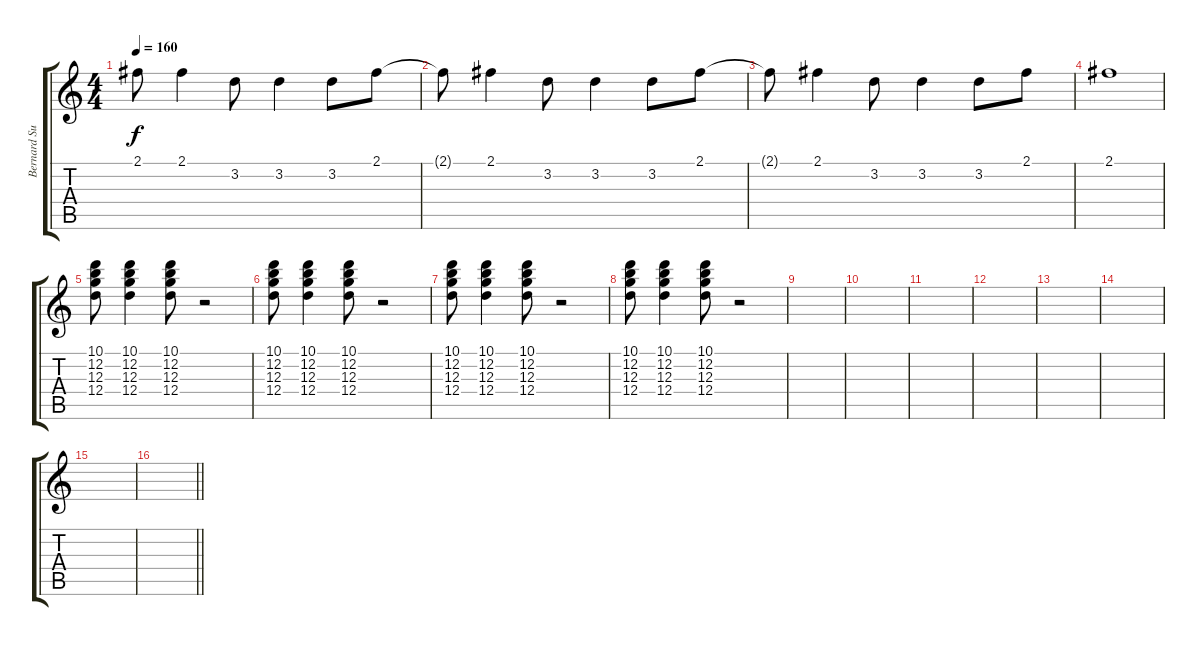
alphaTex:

\track ("Bernard Sumner" "Bernard Su") {instrument overdrivenguitar}
\staff {score tabs}
\tuning (E4 B3 G3 D3 A2 E2) {hide}
\ts (4 4)
\tempo 160
\clef g2
\ks c
2.1{t}.8{dy f} 2.1.4 3.2.8 3.2.4 3.2.8 2.1.8 |
2.1{t}.8 2.1.4 3.2.8 3.2.4 3.2.8 2.1.8 |
2.1{t}.8 2.1.4 3.2.8 3.2.4 3.2.8 2.1.8 |
2.1.1 |
(10.1 12.2 12.3 12.4).8 (10.1 12.2 12.3 12.4).4 (10.1 12.2 12.3 12.4).8 r.2 |
(10.1 12.2 12.3 12.4).8 (10.1 12.2 12.3 12.4).4 (10.1 12.2 12.3 12.4).8 r.2 |
(10.1 12.2 12.3 12.4).8 (10.1 12.2 12.3 12.4).4 (10.1 12.2 12.3 12.4).8 r.2 |
(10.1 12.2 12.3 12.4).8 (10.1 12.2 12.3 12.4).4 (10.1 12.2 12.3 12.4).8 r.2 |
|
|
|
|
|
|
|
\barLineRight lightlight
